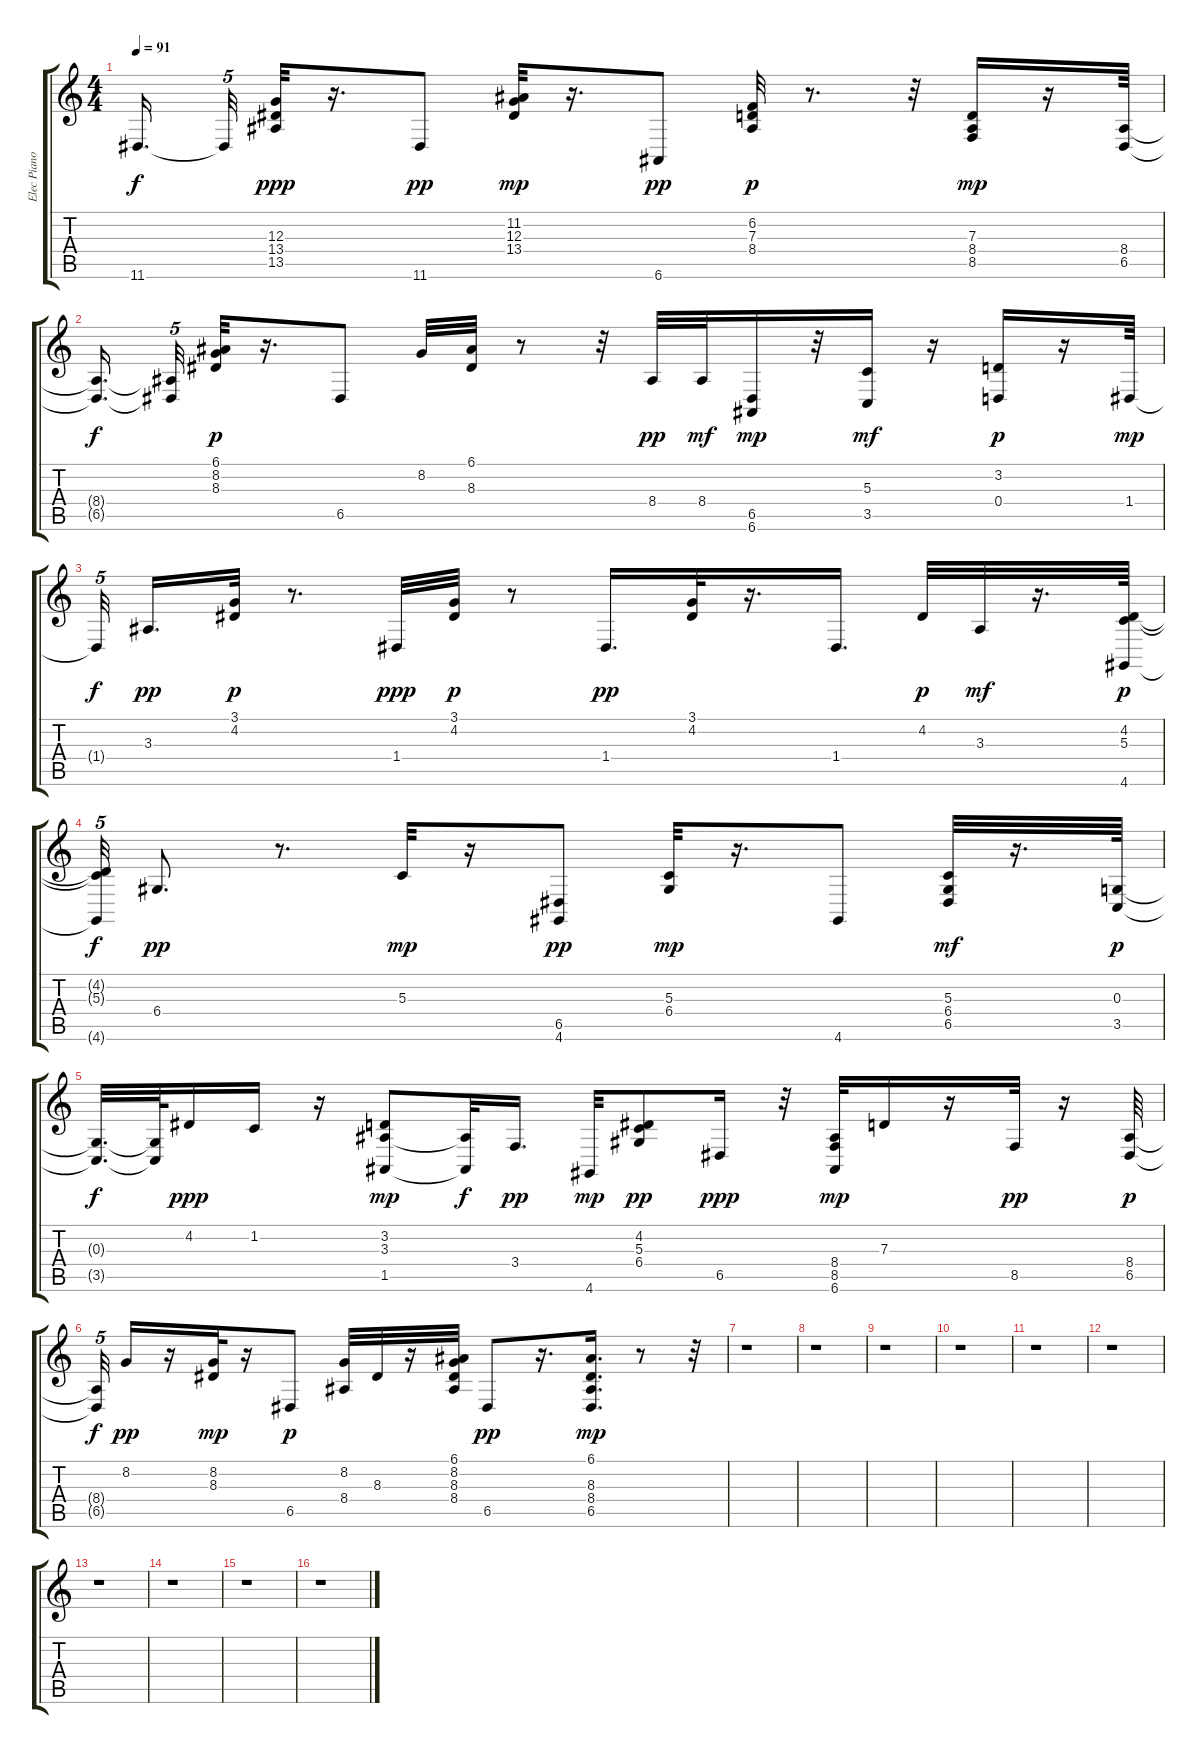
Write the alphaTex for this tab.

\track ("Elec Piano" "Elec Piano") {instrument electricpiano1}
\staff {score tabs}
\tuning (E4 B3 G3 D3 A2 E2) {hide}
\ts (4 4)
\tempo 91
\clef g2
\ks c
11.6{t}.16{d dy f} 11.6{t}.32{tu (5 4)} (12.3 13.4 13.5).32{dy ppp} r.16{d} 11.6.8{dy pp} (11.2 12.3 13.4).32{dy mp} r.16{d} 6.6.8{dy pp} (6.2 7.3 8.4).32{dy p} r.8{d} r.32 (7.3 8.4 8.5).16{dy mp} r.16 (8.4 6.5).64 |
(8.4{t} 6.5{t}).16{d dy f} (8.4{t} 6.5{t}).32{tu (5 4)} (6.1 8.2 8.3).32{dy p} r.16{d} 6.5.8 8.2.32 (6.1 8.3).32 r.8 r.32 8.4.32{dy pp} 8.4.32{dy mf} (6.5 6.6).16{dy mp} r.32 (5.3 3.5).16{dy mf} r.16 (3.2 0.4).16{dy p} r.16 1.4.64{dy mp} |
1.4{t}.32{tu (5 4) dy f} 3.3.16{d dy pp} (3.1 4.2).32{dy p} r.8{d} 1.4.32{dy ppp} (3.1 4.2).32{dy p} r.8 1.4.16{d dy pp} (3.1 4.2).32 r.16{d} 1.4.16{d} 4.2.32{dy p} 3.3.32{dy mf} r.16{d} (4.2 5.3 4.6).64{dy p} |
(4.2{t} 5.3{t} 4.6{t}).32{tu (5 4) dy f} 6.4.8{d dy pp} r.8{d} 5.3.32{dy mp} r.16 (6.5 4.6).8{dy pp} (5.3 6.4).32{dy mp} r.16{d} 4.6.8 (5.3 6.4 6.5).32{dy mf} r.16{d} (0.3 3.5).64{dy p} |
(0.3{t} 3.5{t}).32{d dy f} (0.3{t} 3.5{t}).64 4.2.16{dy ppp} 1.2.16 r.16 (3.2 3.3 1.5).8{dy mp} (3.3{t} 1.5{t}).32{dy f} 3.4.16{d dy pp} 4.6.32{dy mp} (4.2 5.3 6.4).8{dy pp} 6.5.16{dy ppp} r.32 (8.4 8.5 6.6).32{dy mp} 7.3.16 r.16 8.5.32{dy pp} r.16 (8.4 6.5).64{dy p} |
(8.4{t} 6.5{t}).32{tu (5 4) dy f} 8.2.16{dy pp} r.16 (8.2 8.3).32{dy mp} r.16 6.5.8{dy p} (8.2 8.4).32 8.3.32 r.16 (6.1 8.2 8.3 8.4).32 6.5.8{dy pp} r.16{d} (6.1 8.3 8.4 6.5).16{d dy mp} r.8 r.32 |
r.1 |
r.1 |
r.1 |
r.1 |
r.1 |
r.1 |
r.1 |
r.1 |
r.1 |
r.1
